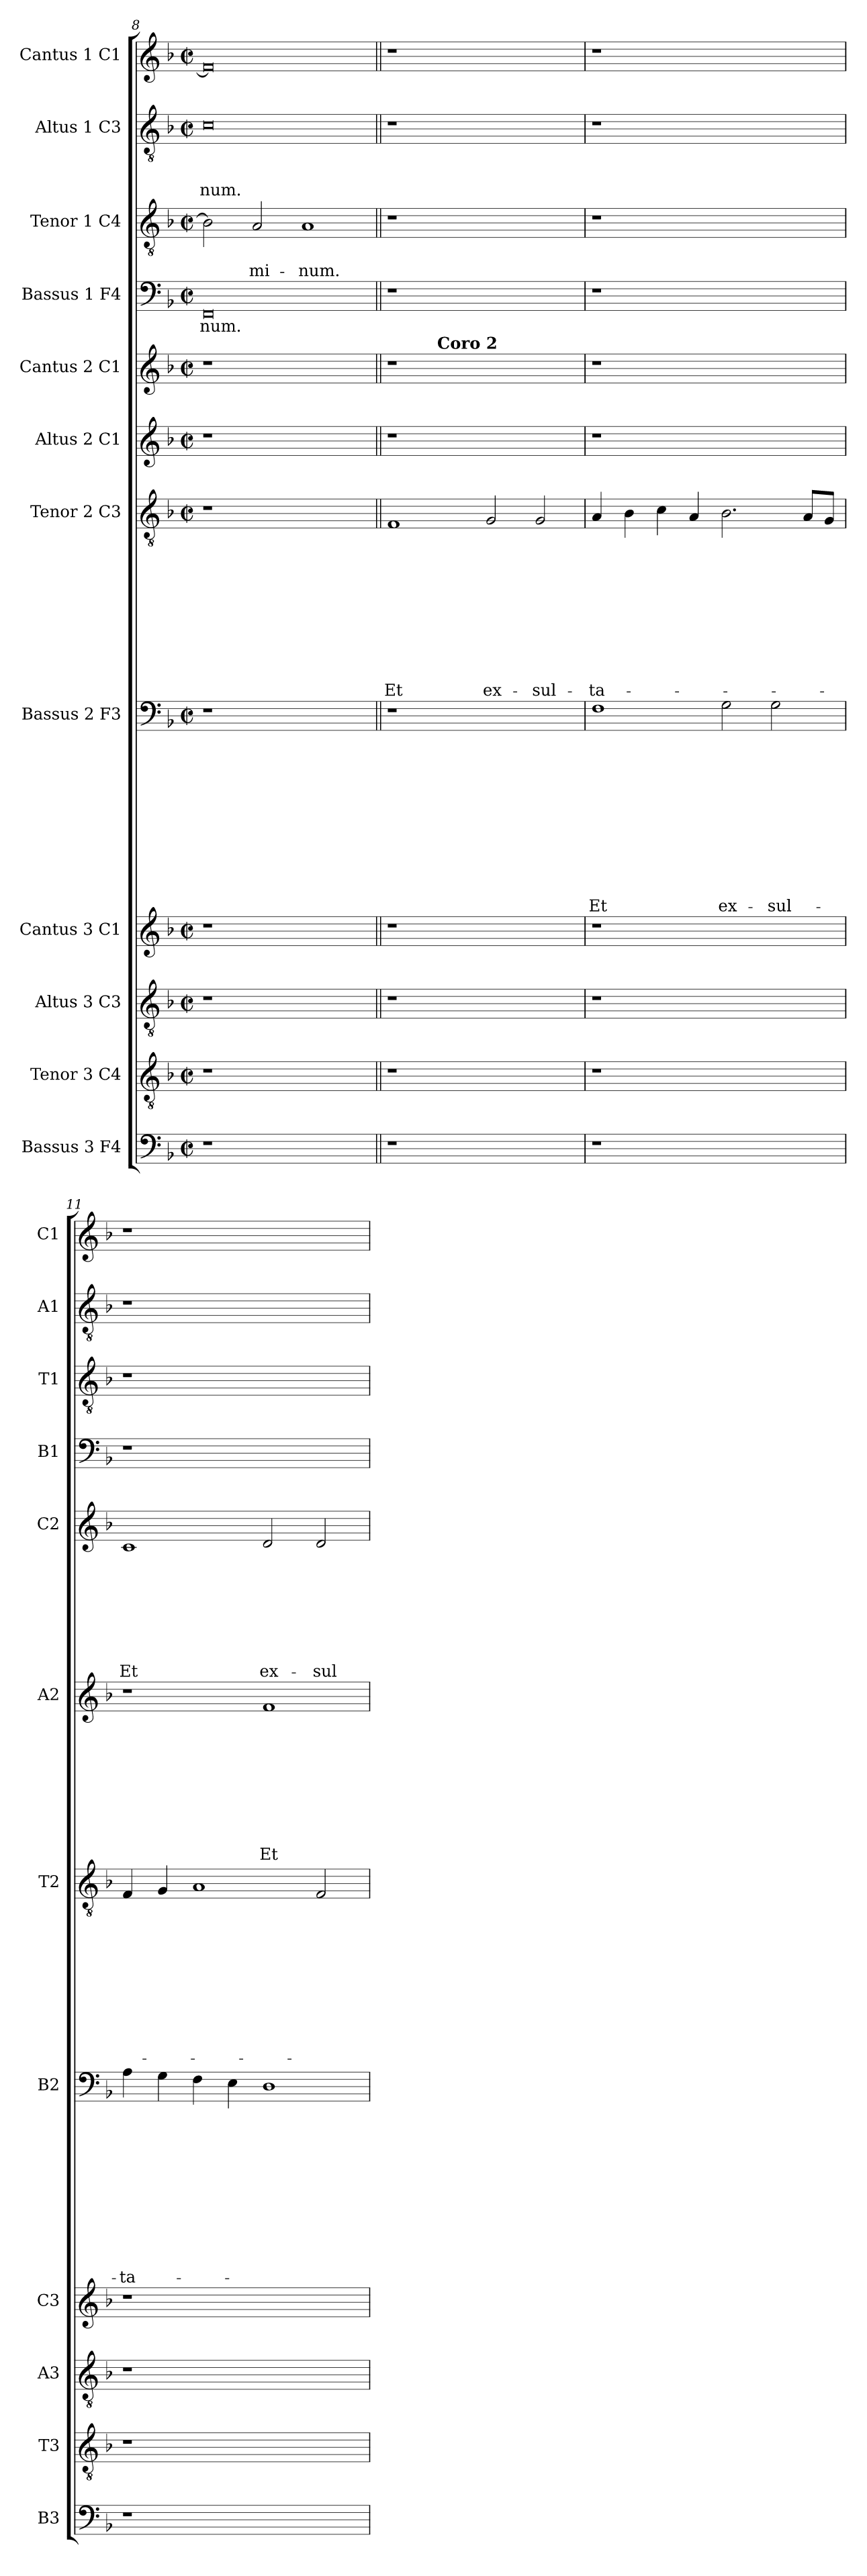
**kern	**kern	**kern	**kern	**kern	**text	**text	**text	**text	**text	**text	**text	**text	**text	**text	**text	**kern	**text	**text	**text	**text	**text	**text	**text	**text	**text	**text	**kern	**text	**text	**text	**text	**text	**text	**text	**text	**text	**kern	**text	**text	**text	**text	**text	**text	**text	**text	**kern	**text	**kern	**text	**text	**kern	**text	**text	**text	**kern
*part12	*part11	*part10	*part9	*part8	*part8	*part8	*part8	*part8	*part8	*part8	*part8	*part8	*part8	*part8	*part8	*part7	*part7	*part7	*part7	*part7	*part7	*part7	*part7	*part7	*part7	*part7	*part6	*part6	*part6	*part6	*part6	*part6	*part6	*part6	*part6	*part6	*part5	*part5	*part5	*part5	*part5	*part5	*part5	*part5	*part5	*part4	*part4	*part3	*part3	*part3	*part2	*part2	*part2	*part2	*part1
*staff12	*staff11	*staff10	*staff9	*staff8	*staff8	*staff8	*staff8	*staff8	*staff8	*staff8	*staff8	*staff8	*staff8	*staff8	*staff8	*staff7	*staff7	*staff7	*staff7	*staff7	*staff7	*staff7	*staff7	*staff7	*staff7	*staff7	*staff6	*staff6	*staff6	*staff6	*staff6	*staff6	*staff6	*staff6	*staff6	*staff6	*staff5	*staff5	*staff5	*staff5	*staff5	*staff5	*staff5	*staff5	*staff5	*staff4	*staff4	*staff3	*staff3	*staff3	*staff2	*staff2	*staff2	*staff2	*staff1
*I"Bassus 3 F4	*I"Tenor 3 C4	*I"Altus 3 C3	*I"Cantus 3 C1	*I"Bassus 2 F3	*	*	*	*	*	*	*	*	*	*	*	*I"Tenor 2 C3	*	*	*	*	*	*	*	*	*	*	*I"Altus 2 C1	*	*	*	*	*	*	*	*	*	*I"Cantus 2 C1	*	*	*	*	*	*	*	*	*I"Bassus 1 F4	*	*I"Tenor 1 C4	*	*	*I"Altus 1 C3	*	*	*	*I"Cantus 1 C1
*I'B3	*I'T3	*I'A3	*I'C3	*I'B2	*	*	*	*	*	*	*	*	*	*	*	*I'T2	*	*	*	*	*	*	*	*	*	*	*I'A2	*	*	*	*	*	*	*	*	*	*I'C2	*	*	*	*	*	*	*	*	*I'B1	*	*I'T1	*	*	*I'A1	*	*	*	*I'C1
*clefF4	*clefGv2	*clefGv2	*clefG2	*clefF4	*	*	*	*	*	*	*	*	*	*	*	*clefGv2	*	*	*	*	*	*	*	*	*	*	*clefG2	*	*	*	*	*	*	*	*	*	*clefG2	*	*	*	*	*	*	*	*	*clefF4	*	*clefGv2	*	*	*clefGv2	*	*	*	*clefG2
*k[b-]	*k[b-]	*k[b-]	*k[b-]	*k[b-]	*	*	*	*	*	*	*	*	*	*	*	*k[b-]	*	*	*	*	*	*	*	*	*	*	*k[b-]	*	*	*	*	*	*	*	*	*	*k[b-]	*	*	*	*	*	*	*	*	*k[b-]	*	*k[b-]	*	*	*k[b-]	*	*	*	*k[b-]
*F:	*F:	*F:	*F:	*F:	*	*	*	*	*	*	*	*	*	*	*	*F:	*	*	*	*	*	*	*	*	*	*	*F:	*	*	*	*	*	*	*	*	*	*F:	*	*	*	*	*	*	*	*	*F:	*	*F:	*	*	*F:	*	*	*	*F:
*M2/2	*M2/2	*M2/2	*M2/2	*M2/2	*	*	*	*	*	*	*	*	*	*	*	*M2/2	*	*	*	*	*	*	*	*	*	*	*M2/2	*	*	*	*	*	*	*	*	*	*M2/2	*	*	*	*	*	*	*	*	*M2/2	*	*M2/2	*	*	*M2/2	*	*	*	*M2/2
*met(c|)	*met(c|)	*met(c|)	*met(c|)	*met(c|)	*	*	*	*	*	*	*	*	*	*	*	*met(c|)	*	*	*	*	*	*	*	*	*	*	*met(c|)	*	*	*	*	*	*	*	*	*	*met(c|)	*	*	*	*	*	*	*	*	*met(c|)	*	*met(c|)	*	*	*met(c|)	*	*	*	*met(c|)
=8	=8	=8	=8	=8	=8	=8	=8	=8	=8	=8	=8	=8	=8	=8	=8	=8	=8	=8	=8	=8	=8	=8	=8	=8	=8	=8	=8	=8	=8	=8	=8	=8	=8	=8	=8	=8	=8	=8	=8	=8	=8	=8	=8	=8	=8	=8	=8	=8	=8	=8	=8	=8	=8	=8	=8
!	!	!	!	!	!	!	!	!	!	!	!	!	!	!	!	!	!	!	!	!	!	!	!	!	!	!	!	!	!	!	!	!	!	!	!	!	!	!	!	!	!	!	!	!	!	!	!LO:LY:b	!	!	!	!	!	!	!LO:LY:b	!
1r	1r	1r	1r	1r	.	.	.	.	.	.	.	.	.	.	.	1r	.	.	.	.	.	.	.	.	.	.	1r	.	.	.	.	.	.	.	.	.	1r	.	.	.	.	.	.	.	.	0FF	-num.	2B-\]	.	.	0c	.	.	-num.	0f]
!	!	!	!	!	!	!	!	!	!	!	!	!	!	!	!	!	!	!	!	!	!	!	!	!	!	!	!	!	!	!	!	!	!	!	!	!	!	!	!	!	!	!	!	!	!	!	!	!	!	!LO:LY:b	!	!	!	!	!
.	.	.	.	.	.	.	.	.	.	.	.	.	.	.	.	.	.	.	.	.	.	.	.	.	.	.	.	.	.	.	.	.	.	.	.	.	.	.	.	.	.	.	.	.	.	.	.	2A/	.	-mi-	.	.	.	.	.
!	!	!	!	!	!	!	!	!	!	!	!	!	!	!	!	!	!	!	!	!	!	!	!	!	!	!	!	!	!	!	!	!	!	!	!	!	!	!	!	!	!	!	!	!	!	!	!	!	!	!LO:LY:b	!	!	!	!	!
1ryy	1ryy	1ryy	1ryy	1ryy	.	.	.	.	.	.	.	.	.	.	.	1ryy	.	.	.	.	.	.	.	.	.	.	1ryy	.	.	.	.	.	.	.	.	.	1ryy	.	.	.	.	.	.	.	.	.	.	1A	.	-num.	.	.	.	.	.
!!LO:LB:g=z
=9||	=9||	=9||	=9||	=9||	=9||	=9||	=9||	=9||	=9||	=9||	=9||	=9||	=9||	=9||	=9||	=9||	=9||	=9||	=9||	=9||	=9||	=9||	=9||	=9||	=9||	=9||	=9||	=9||	=9||	=9||	=9||	=9||	=9||	=9||	=9||	=9||	=9||	=9||	=9||	=9||	=9||	=9||	=9||	=9||	=9||	=9||	=9||	=9||	=9||	=9||	=9||	=9||	=9||	=9||	=9||
!	!	!	!	!	!	!	!	!	!	!	!	!	!	!	!	!	!	!	!	!	!	!	!	!	!	!LO:LY:b	!	!	!	!	!	!	!	!	!	!	!	!	!	!	!	!	!	!	!	!	!	!	!	!	!	!	!	!	!
*	*	*	*	*	*	*	*	*	*	*	*	*	*	*	*	*	*	*	*	*	*	*	*	*	*	*	*	*	*	*	*	*	*	*	*	*	*^	*	*	*	*	*	*	*	*	*	*	*	*	*	*	*	*	*	*
1r	1r	1r	1r	1r	.	.	.	.	.	.	.	.	.	.	.	1F	.	.	.	.	.	.	.	.	.	Et	1r	.	.	.	.	.	.	.	.	.	1r	2ryy	.	.	.	.	.	.	.	.	1r	.	1r	.	.	1r	.	.	.	1r
!	!	!	!	!	!	!	!	!	!	!	!	!	!	!	!	!	!	!	!	!	!	!	!	!	!	!	!	!	!	!	!	!	!	!	!	!	!	!LO:TX:a:B:t=Coro 2	!	!	!	!	!	!	!	!	!	!	!	!	!	!	!	!	!	!
.	.	.	.	.	.	.	.	.	.	.	.	.	.	.	.	.	.	.	.	.	.	.	.	.	.	.	.	.	.	.	.	.	.	.	.	.	.	1.ryy	.	.	.	.	.	.	.	.	.	.	.	.	.	.	.	.	.	.
!	!	!	!	!	!	!	!	!	!	!	!	!	!	!	!	!	!	!	!	!	!	!	!	!	!	!LO:LY:b	!	!	!	!	!	!	!	!	!	!	!	!	!	!	!	!	!	!	!	!	!	!	!	!	!	!	!	!	!	!
1ryy	1ryy	1ryy	1ryy	1ryy	.	.	.	.	.	.	.	.	.	.	.	2G/	.	.	.	.	.	.	.	.	.	ex-	1ryy	.	.	.	.	.	.	.	.	.	1ryy	.	.	.	.	.	.	.	.	.	1ryy	.	1ryy	.	.	1ryy	.	.	.	1ryy
!	!	!	!	!	!	!	!	!	!	!	!	!	!	!	!	!	!	!	!	!	!	!	!	!	!	!LO:LY:b	!	!	!	!	!	!	!	!	!	!	!	!	!	!	!	!	!	!	!	!	!	!	!	!	!	!	!	!	!	!
.	.	.	.	.	.	.	.	.	.	.	.	.	.	.	.	2G/	.	.	.	.	.	.	.	.	.	-sul-	.	.	.	.	.	.	.	.	.	.	.	.	.	.	.	.	.	.	.	.	.	.	.	.	.	.	.	.	.	.
=10	=10	=10	=10	=10	=10	=10	=10	=10	=10	=10	=10	=10	=10	=10	=10	=10	=10	=10	=10	=10	=10	=10	=10	=10	=10	=10	=10	=10	=10	=10	=10	=10	=10	=10	=10	=10	=10	=10	=10	=10	=10	=10	=10	=10	=10	=10	=10	=10	=10	=10	=10	=10	=10	=10	=10	=10
!	!	!	!	!	!	!	!	!	!	!	!	!	!	!	!LO:LY:b	!	!	!	!	!	!	!	!	!	!	!LO:LY:b	!	!	!	!	!	!	!	!	!	!	!	!	!	!	!	!	!	!	!	!	!	!	!	!	!	!	!	!	!	!
*	*	*	*	*	*	*	*	*	*	*	*	*	*	*	*	*	*	*	*	*	*	*	*	*	*	*	*	*	*	*	*	*	*	*	*	*	*v	*v	*	*	*	*	*	*	*	*	*	*	*	*	*	*	*	*	*	*
1r	1r	1r	1r	1F	.	.	.	.	.	.	.	.	.	.	Et	4A/	.	.	.	.	.	.	.	.	.	-ta-	1r	.	.	.	.	.	.	.	.	.	1r	.	.	.	.	.	.	.	.	1r	.	1r	.	.	1r	.	.	.	1r
.	.	.	.	.	.	.	.	.	.	.	.	.	.	.	.	4B-\	.	.	.	.	.	.	.	.	.	.	.	.	.	.	.	.	.	.	.	.	.	.	.	.	.	.	.	.	.	.	.	.	.	.	.	.	.	.	.
.	.	.	.	.	.	.	.	.	.	.	.	.	.	.	.	4c\	.	.	.	.	.	.	.	.	.	.	.	.	.	.	.	.	.	.	.	.	.	.	.	.	.	.	.	.	.	.	.	.	.	.	.	.	.	.	.
.	.	.	.	.	.	.	.	.	.	.	.	.	.	.	.	4A/	.	.	.	.	.	.	.	.	.	.	.	.	.	.	.	.	.	.	.	.	.	.	.	.	.	.	.	.	.	.	.	.	.	.	.	.	.	.	.
!	!	!	!	!	!	!	!	!	!	!	!	!	!	!	!LO:LY:b	!	!	!	!	!	!	!	!	!	!	!	!	!	!	!	!	!	!	!	!	!	!	!	!	!	!	!	!	!	!	!	!	!	!	!	!	!	!	!	!
1ryy	1ryy	1ryy	1ryy	2G\	.	.	.	.	.	.	.	.	.	.	ex-	2.B-\	.	.	.	.	.	.	.	.	.	.	1ryy	.	.	.	.	.	.	.	.	.	1ryy	.	.	.	.	.	.	.	.	1ryy	.	1ryy	.	.	1ryy	.	.	.	1ryy
!	!	!	!	!	!	!	!	!	!	!	!	!	!	!	!LO:LY:b	!	!	!	!	!	!	!	!	!	!	!	!	!	!	!	!	!	!	!	!	!	!	!	!	!	!	!	!	!	!	!	!	!	!	!	!	!	!	!	!
.	.	.	.	2G\	.	.	.	.	.	.	.	.	.	.	-sul-	.	.	.	.	.	.	.	.	.	.	.	.	.	.	.	.	.	.	.	.	.	.	.	.	.	.	.	.	.	.	.	.	.	.	.	.	.	.	.	.
.	.	.	.	.	.	.	.	.	.	.	.	.	.	.	.	8A/L	.	.	.	.	.	.	.	.	.	.	.	.	.	.	.	.	.	.	.	.	.	.	.	.	.	.	.	.	.	.	.	.	.	.	.	.	.	.	.
.	.	.	.	.	.	.	.	.	.	.	.	.	.	.	.	8G/J	.	.	.	.	.	.	.	.	.	.	.	.	.	.	.	.	.	.	.	.	.	.	.	.	.	.	.	.	.	.	.	.	.	.	.	.	.	.	.
=11	=11	=11	=11	=11	=11	=11	=11	=11	=11	=11	=11	=11	=11	=11	=11	=11	=11	=11	=11	=11	=11	=11	=11	=11	=11	=11	=11	=11	=11	=11	=11	=11	=11	=11	=11	=11	=11	=11	=11	=11	=11	=11	=11	=11	=11	=11	=11	=11	=11	=11	=11	=11	=11	=11	=11
!	!	!	!	!	!	!	!	!	!	!	!	!	!	!	!LO:LY:b	!	!	!	!	!	!	!	!	!	!	!	!	!	!	!	!	!	!	!	!	!	!	!	!	!	!	!	!	!	!LO:LY:b	!	!	!	!	!	!	!	!	!	!
1r	1r	1r	1r	4A\	.	.	.	.	.	.	.	.	.	.	-ta-	4F/	.	.	.	.	.	.	.	.	.	.	1r	.	.	.	.	.	.	.	.	.	1c	.	.	.	.	.	.	.	Et	1r	.	1r	.	.	1r	.	.	.	1r
.	.	.	.	4G\	.	.	.	.	.	.	.	.	.	.	.	4G/	.	.	.	.	.	.	.	.	.	.	.	.	.	.	.	.	.	.	.	.	.	.	.	.	.	.	.	.	.	.	.	.	.	.	.	.	.	.	.
.	.	.	.	4F\	.	.	.	.	.	.	.	.	.	.	.	1A	.	.	.	.	.	.	.	.	.	.	.	.	.	.	.	.	.	.	.	.	.	.	.	.	.	.	.	.	.	.	.	.	.	.	.	.	.	.	.
.	.	.	.	4E\	.	.	.	.	.	.	.	.	.	.	.	.	.	.	.	.	.	.	.	.	.	.	.	.	.	.	.	.	.	.	.	.	.	.	.	.	.	.	.	.	.	.	.	.	.	.	.	.	.	.	.
!	!	!	!	!	!	!	!	!	!	!	!	!	!	!	!	!	!	!	!	!	!	!	!	!	!	!	!	!	!	!	!	!	!	!	!	!LO:LY:b	!	!	!	!	!	!	!	!	!LO:LY:b	!	!	!	!	!	!	!	!	!	!
1ryy	1ryy	1ryy	1ryy	1D	.	.	.	.	.	.	.	.	.	.	.	.	.	.	.	.	.	.	.	.	.	.	1f	.	.	.	.	.	.	.	.	Et	2d/	.	.	.	.	.	.	.	ex-	1ryy	.	1ryy	.	.	1ryy	.	.	.	1ryy
!	!	!	!	!	!	!	!	!	!	!	!	!	!	!	!	!	!	!	!	!	!	!	!	!	!	!	!	!	!	!	!	!	!	!	!	!	!	!	!	!	!	!	!	!	!LO:LY:b	!	!	!	!	!	!	!	!	!	!
.	.	.	.	.	.	.	.	.	.	.	.	.	.	.	.	2F/	.	.	.	.	.	.	.	.	.	.	.	.	.	.	.	.	.	.	.	.	2d/	.	.	.	.	.	.	.	-sul-	.	.	.	.	.	.	.	.	.	.
=	=	=	=	=	=	=	=	=	=	=	=	=	=	=	=	=	=	=	=	=	=	=	=	=	=	=	=	=	=	=	=	=	=	=	=	=	=	=	=	=	=	=	=	=	=	=	=	=	=	=	=	=	=	=	=
*-	*-	*-	*-	*-	*-	*-	*-	*-	*-	*-	*-	*-	*-	*-	*-	*-	*-	*-	*-	*-	*-	*-	*-	*-	*-	*-	*-	*-	*-	*-	*-	*-	*-	*-	*-	*-	*-	*-	*-	*-	*-	*-	*-	*-	*-	*-	*-	*-	*-	*-	*-	*-	*-	*-	*-
